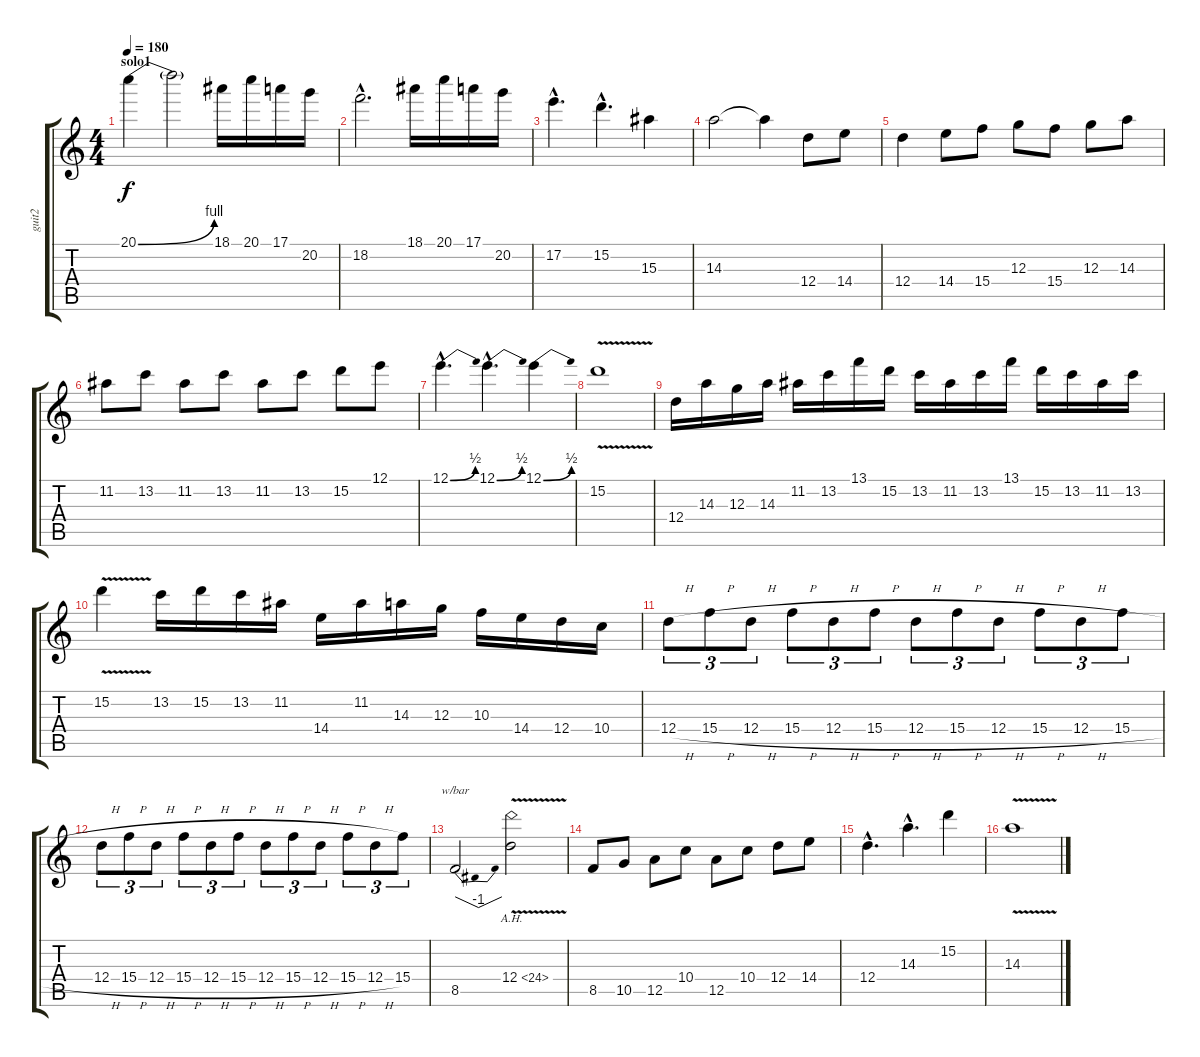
\track ("guit2" "guit2") {instrument distortionguitar}
\staff {score tabs}
\tuning (E4 B3 G3 D3 A2 D2) {hide}
\ts (4 4)
\section ("" "solo1")
\tempo 180
\clef g2
\ks c
20.1{be (bend 0 0 60 4)}.4{dy f} 20.1{t}.2 18.1.16 20.1.16 17.1.16 20.2.16 |
18.2{hac}.2{d} 18.1.16 20.1.16 17.1.16 20.2.16 |
17.2{hac}.4{d} 15.2{hac}.4{d} 15.3.4 |
14.3.2 14.3{t}.4 12.4.8 14.4.8 |
12.4.4 14.4.8 15.4.8 12.3.8 15.4.8 12.3.8 14.3.8 |
11.2.8 13.2.8 11.2.8 13.2.8 11.2.8 13.2.8 15.2.8 12.1.8 |
12.1{be (bend 0 0 60 2) hac}.4{d} 12.1{be (bend 0 0 60 2) hac}.4{d} 12.1{be (bend 0 0 60 2)}.4 |
15.2{v}.1 |
12.4.16 14.3.16 12.3.16 14.3.16 11.2.16 13.2.16 13.1.16 15.2.16 13.2.16 11.2.16 13.2.16 13.1.16 15.2.16 13.2.16 11.2.16 13.2.16 |
15.2{v}.4 13.2.16 15.2.16 13.2.16 11.2.16 14.4.16 11.2.16 14.3.16 12.3.16 10.3.16 14.4.16 12.4.16 10.4.16 |
12.4{h}.8{tu (3 2)} 15.4{h}.8{tu (3 2)} 12.4{h}.8{tu (3 2)} 15.4{h}.8{tu (3 2)} 12.4{h}.8{tu (3 2)} 15.4{h}.8{tu (3 2)} 12.4{h}.8{tu (3 2)} 15.4{h}.8{tu (3 2)} 12.4{h}.8{tu (3 2)} 15.4{h}.8{tu (3 2)} 12.4{h}.8{tu (3 2)} 15.4{h}.8{tu (3 2)} |
12.4{h}.8{tu (3 2)} 15.4{h}.8{tu (3 2)} 12.4{h}.8{tu (3 2)} 15.4{h}.8{tu (3 2)} 12.4{h}.8{tu (3 2)} 15.4{h}.8{tu (3 2)} 12.4{h}.8{tu (3 2)} 15.4{h}.8{tu (3 2)} 12.4{h}.8{tu (3 2)} 15.4{h}.8{tu (3 2)} 12.4{h}.8{tu (3 2)} 15.4.8{tu (3 2)} |
8.5.2{tbe (dip default 0 0 30 -4 60 0)} 12.4{ah 12 v}.2 |
8.5.8 10.5.8 12.5.8 10.4.8 12.5.8 10.4.8 12.4.8 14.4.8 |
12.4{hac}.4{d} 14.3{hac}.4{d} 15.2.4 |
14.3{v}.1
